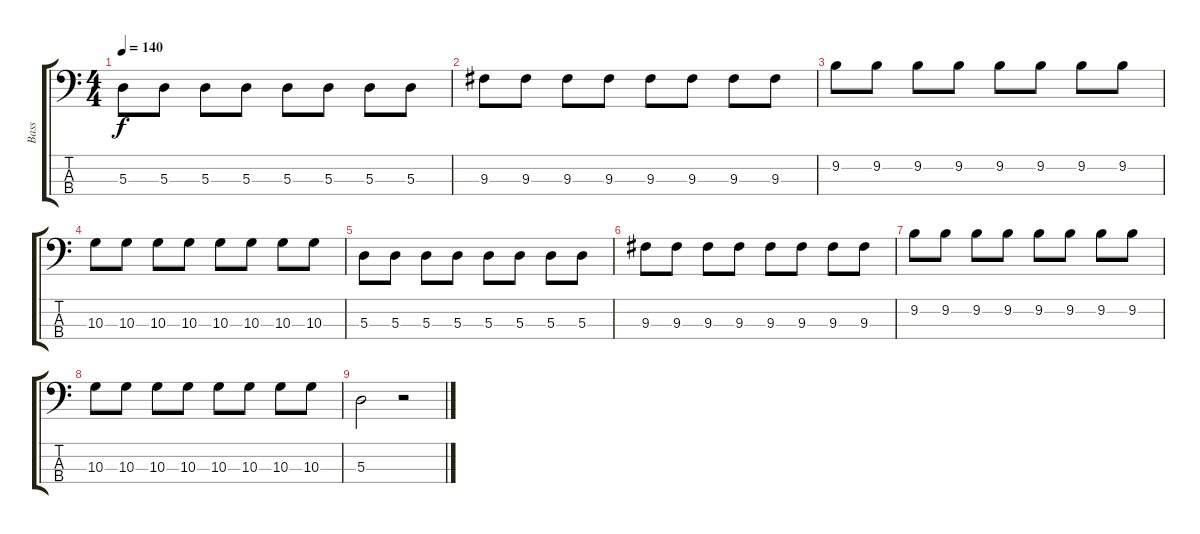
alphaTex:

\track ("Bass" "Bass") {instrument electricbassfinger}
\staff {score tabs}
\tuning (G2 D2 A1 E1) {hide}
\ts (4 4)
\tempo 140
\clef f4
\ks c
5.3.8{dy f} 5.3.8 5.3.8 5.3.8 5.3.8 5.3.8 5.3.8 5.3.8 |
9.3.8 9.3.8 9.3.8 9.3.8 9.3.8 9.3.8 9.3.8 9.3.8 |
9.2.8 9.2.8 9.2.8 9.2.8 9.2.8 9.2.8 9.2.8 9.2.8 |
10.3.8 10.3.8 10.3.8 10.3.8 10.3.8 10.3.8 10.3.8 10.3.8 |
5.3.8 5.3.8 5.3.8 5.3.8 5.3.8 5.3.8 5.3.8 5.3.8 |
9.3.8 9.3.8 9.3.8 9.3.8 9.3.8 9.3.8 9.3.8 9.3.8 |
9.2.8 9.2.8 9.2.8 9.2.8 9.2.8 9.2.8 9.2.8 9.2.8 |
10.3.8 10.3.8 10.3.8 10.3.8 10.3.8 10.3.8 10.3.8 10.3.8 |
5.3.2 r.2
